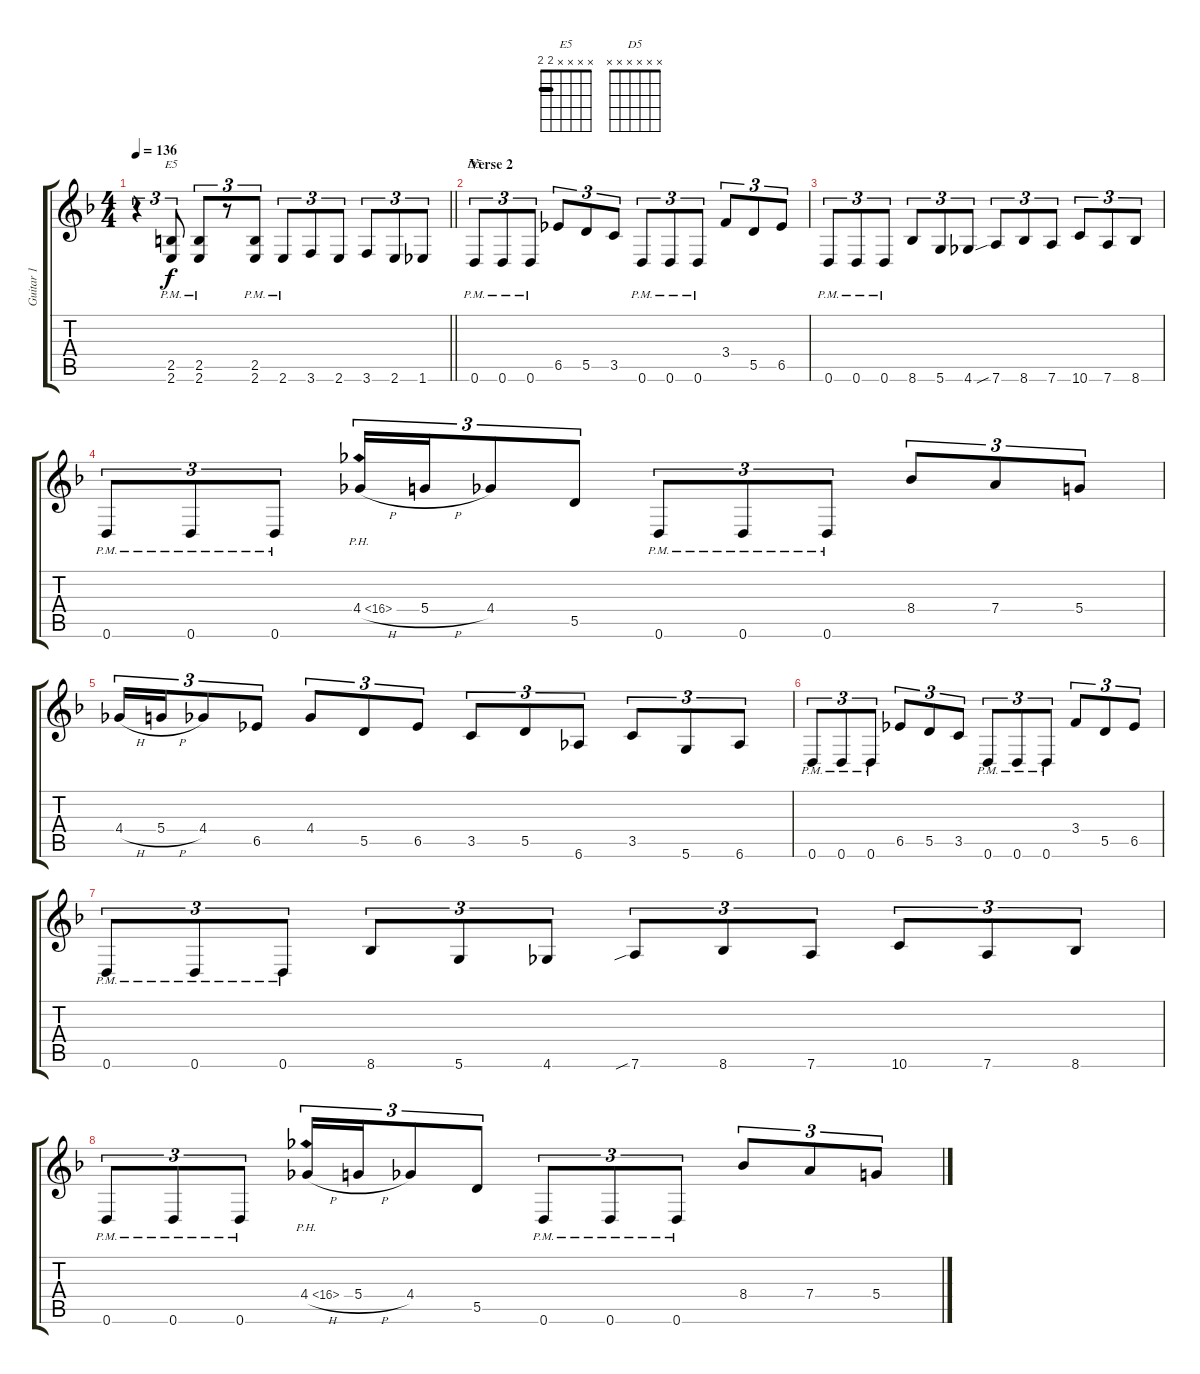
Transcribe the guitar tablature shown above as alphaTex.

\track ("Guitar 1" "Guitar 1") {instrument distortionguitar}
\staff {score tabs}
\tuning (E4 B3 G3 D3 A2 D2) {hide}
\chord ("E5" x x x x 2 2) {barre 2}
\chord ("D5" x x x x x x)
\ts (4 4)
\tempo 136
\clef g2
\barLineRight lightlight
\ks dminor
r.4{tu (3 2) dy f} (2.5{pm} 2.6{pm}).8{tu (3 2) ch "E5"} (2.5{pm} 2.6{pm}).8{tu (3 2)} r.8{tu (3 2)} (2.5{pm} 2.6{pm}).8{tu (3 2)} 2.6{pm}.8{tu (3 2)} 3.6.8{tu (3 2)} 2.6.8{tu (3 2)} 3.6.8{tu (3 2)} 2.6.8{tu (3 2)} 1.6.8{tu (3 2)} |
\section ("" "Verse 2")
0.6{pm}.8{tu (3 2) ch "D5"} 0.6{pm}.8{tu (3 2)} 0.6{pm}.8{tu (3 2)} 6.5.8{tu (3 2)} 5.5.8{tu (3 2)} 3.5.8{tu (3 2)} 0.6{pm}.8{tu (3 2)} 0.6{pm}.8{tu (3 2)} 0.6{pm}.8{tu (3 2)} 3.4.8{tu (3 2)} 5.5.8{tu (3 2)} 6.5.8{tu (3 2)} |
0.6{pm}.8{tu (3 2)} 0.6{pm}.8{tu (3 2)} 0.6{pm}.8{tu (3 2)} 8.6.8{tu (3 2)} 5.6.8{tu (3 2)} 4.6.8{tu (3 2)} 7.6{sib}.8{tu (3 2)} 8.6.8{tu (3 2)} 7.6.8{tu (3 2)} 10.6.8{tu (3 2)} 7.6.8{tu (3 2)} 8.6.8{tu (3 2)} |
0.6{pm}.8{tu (3 2)} 0.6{pm}.8{tu (3 2)} 0.6{pm}.8{tu (3 2)} 4.4{ph 12 h}.16{tu (3 2)} 5.4{h}.16{tu (3 2)} 4.4.8{tu (3 2)} 5.5.8{tu (3 2)} 0.6{pm}.8{tu (3 2)} 0.6{pm}.8{tu (3 2)} 0.6{pm}.8{tu (3 2)} 8.4.8{tu (3 2)} 7.4.8{tu (3 2)} 5.4.8{tu (3 2)} |
4.4{h}.16{tu (3 2)} 5.4{h}.16{tu (3 2)} 4.4.8{tu (3 2)} 6.5.8{tu (3 2)} 4.4.8{tu (3 2)} 5.5.8{tu (3 2)} 6.5.8{tu (3 2)} 3.5.8{tu (3 2)} 5.5.8{tu (3 2)} 6.6.8{tu (3 2)} 3.5.8{tu (3 2)} 5.6.8{tu (3 2)} 6.6.8{tu (3 2)} |
0.6{pm}.8{tu (3 2)} 0.6{pm}.8{tu (3 2)} 0.6{pm}.8{tu (3 2)} 6.5.8{tu (3 2)} 5.5.8{tu (3 2)} 3.5.8{tu (3 2)} 0.6{pm}.8{tu (3 2)} 0.6{pm}.8{tu (3 2)} 0.6{pm}.8{tu (3 2)} 3.4.8{tu (3 2)} 5.5.8{tu (3 2)} 6.5.8{tu (3 2)} |
0.6{pm}.8{tu (3 2)} 0.6{pm}.8{tu (3 2)} 0.6{pm}.8{tu (3 2)} 8.6.8{tu (3 2)} 5.6.8{tu (3 2)} 4.6.8{tu (3 2)} 7.6{sib}.8{tu (3 2)} 8.6.8{tu (3 2)} 7.6.8{tu (3 2)} 10.6.8{tu (3 2)} 7.6.8{tu (3 2)} 8.6.8{tu (3 2)} |
0.6{pm}.8{tu (3 2)} 0.6{pm}.8{tu (3 2)} 0.6{pm}.8{tu (3 2)} 4.4{ph 12 h}.16{tu (3 2)} 5.4{h}.16{tu (3 2)} 4.4.8{tu (3 2)} 5.5.8{tu (3 2)} 0.6{pm}.8{tu (3 2)} 0.6{pm}.8{tu (3 2)} 0.6{pm}.8{tu (3 2)} 8.4.8{tu (3 2)} 7.4.8{tu (3 2)} 5.4.8{tu (3 2)}
